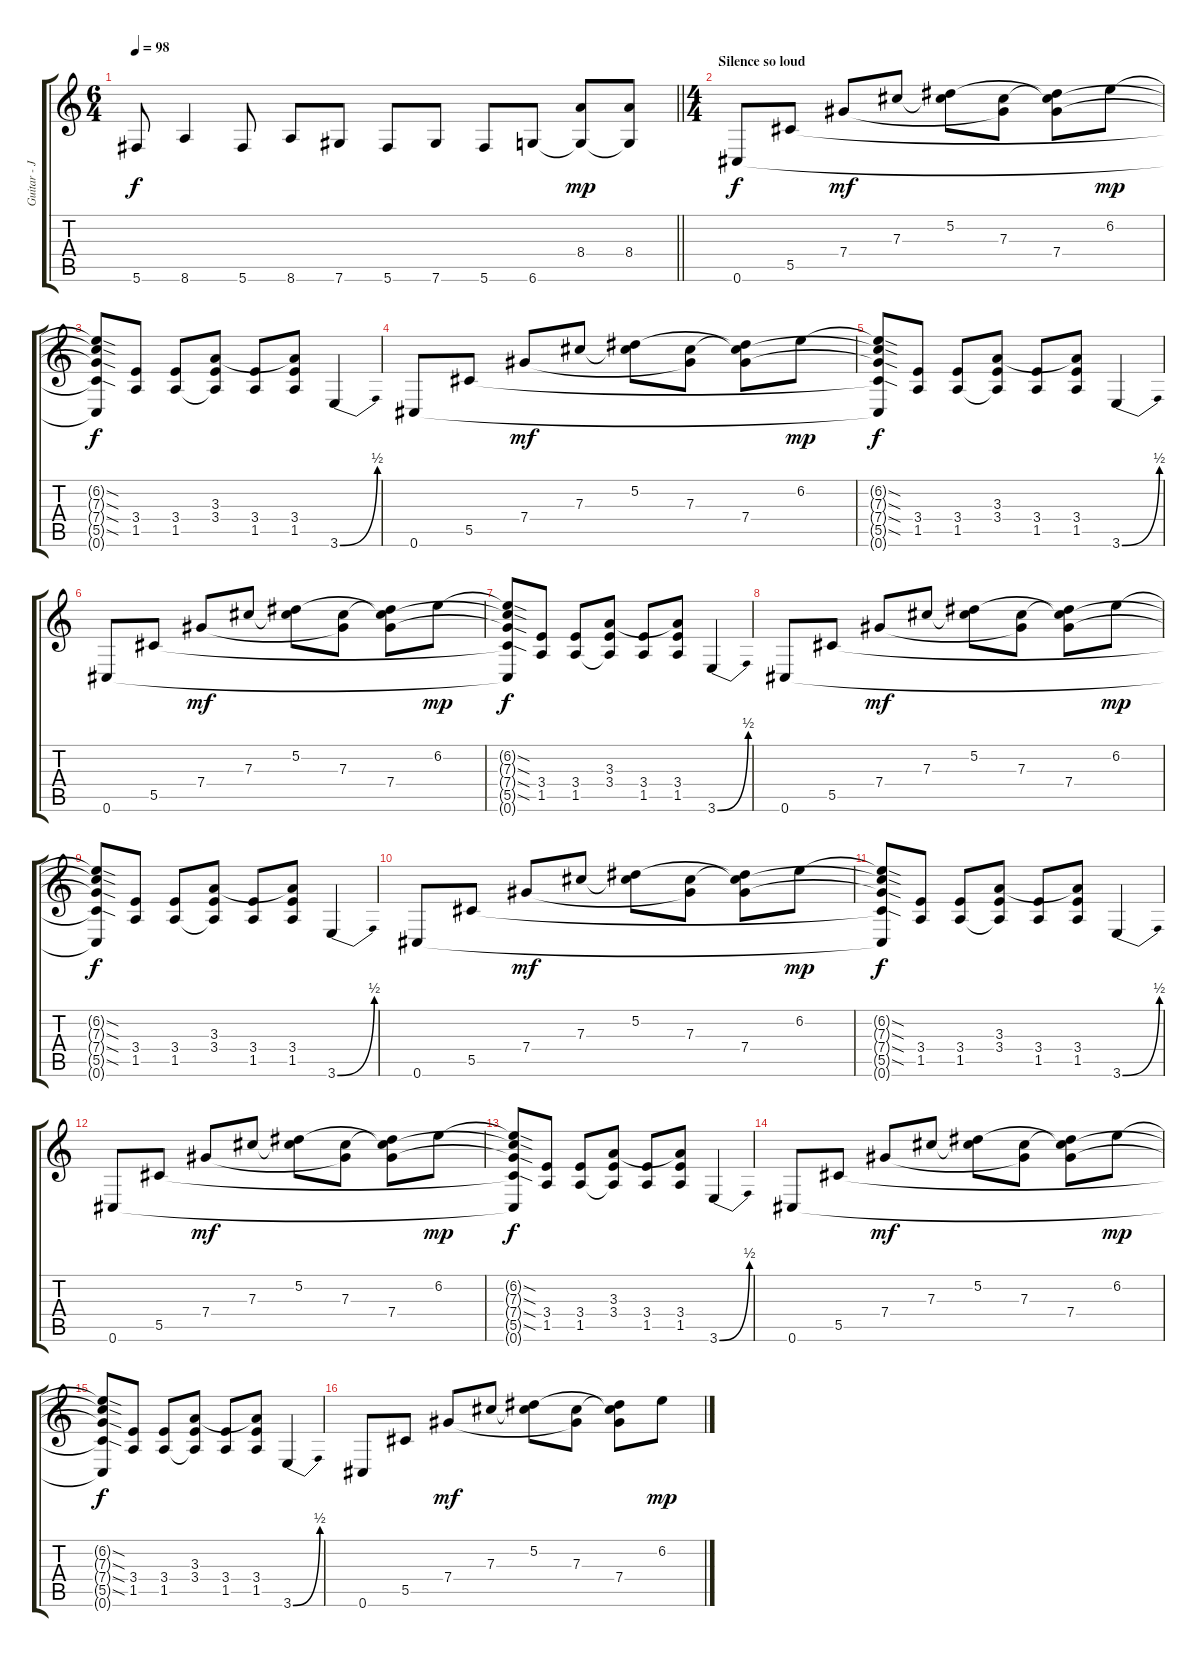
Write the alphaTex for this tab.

\track ("Guitar - Jerry Cantrell" "Guitar - J") {instrument distortionguitar}
\staff {score tabs}
\tuning (Eb4 Bb3 Gb3 Db3 Ab2 Db2) {hide}
\ts (6 4)
\tempo 98
\clef g2
\barLineRight lightlight
\ks c
5.6.8{dy f} 8.6.4 5.6.8 8.6.8 7.6.8 5.6.8 7.6.8 5.6.8 6.6.8 (8.4 6.6{t}).8{dy mp} (8.4 6.6{t}).8 |
\ts (4 4)
\section ("" "Silence so loud")
0.6.8{dy f volume 13} 5.5.8 7.4.8{dy mf} 7.3.8 (5.2 7.3{t}).8 (7.3 7.4{t}).8 (5.2{t} 7.3{t} 7.4).8 6.2.8{dy mp} |
(6.2{sod t} 7.3{sod t} 7.4{sod t} 5.5{sod t} 0.6{t}).8{dy f} (3.4 1.5).8 (3.4 1.5).8 (3.3 3.4 1.5{t}).8 (3.4 1.5).8 (3.3{t} 3.4 1.5).8 3.6{be (bend 0 0 60 2)}.4 |
0.6.8 5.5.8 7.4.8{dy mf} 7.3.8 (5.2 7.3{t}).8 (7.3 7.4{t}).8 (5.2{t} 7.3{t} 7.4).8 6.2.8{dy mp} |
(6.2{sod t} 7.3{sod t} 7.4{sod t} 5.5{sod t} 0.6{t}).8{dy f} (3.4 1.5).8 (3.4 1.5).8 (3.3 3.4 1.5{t}).8 (3.4 1.5).8 (3.3{t} 3.4 1.5).8 3.6{be (bend 0 0 60 2)}.4 |
0.6.8 5.5.8 7.4.8{dy mf} 7.3.8 (5.2 7.3{t}).8 (7.3 7.4{t}).8 (5.2{t} 7.3{t} 7.4).8 6.2.8{dy mp} |
(6.2{sod t} 7.3{sod t} 7.4{sod t} 5.5{sod t} 0.6{t}).8{dy f} (3.4 1.5).8 (3.4 1.5).8 (3.3 3.4 1.5{t}).8 (3.4 1.5).8 (3.3{t} 3.4 1.5).8 3.6{be (bend 0 0 60 2)}.4 |
0.6.8 5.5.8 7.4.8{dy mf} 7.3.8 (5.2 7.3{t}).8 (7.3 7.4{t}).8 (5.2{t} 7.3{t} 7.4).8 6.2.8{dy mp} |
(6.2{sod t} 7.3{sod t} 7.4{sod t} 5.5{sod t} 0.6{t}).8{dy f} (3.4 1.5).8 (3.4 1.5).8 (3.3 3.4 1.5{t}).8 (3.4 1.5).8 (3.3{t} 3.4 1.5).8 3.6{be (bend 0 0 60 2)}.4 |
0.6.8 5.5.8 7.4.8{dy mf} 7.3.8 (5.2 7.3{t}).8 (7.3 7.4{t}).8 (5.2{t} 7.3{t} 7.4).8 6.2.8{dy mp} |
(6.2{sod t} 7.3{sod t} 7.4{sod t} 5.5{sod t} 0.6{t}).8{dy f} (3.4 1.5).8 (3.4 1.5).8 (3.3 3.4 1.5{t}).8 (3.4 1.5).8 (3.3{t} 3.4 1.5).8 3.6{be (bend 0 0 60 2)}.4 |
0.6.8 5.5.8 7.4.8{dy mf} 7.3.8 (5.2 7.3{t}).8 (7.3 7.4{t}).8 (5.2{t} 7.3{t} 7.4).8 6.2.8{dy mp} |
(6.2{sod t} 7.3{sod t} 7.4{sod t} 5.5{sod t} 0.6{t}).8{dy f} (3.4 1.5).8 (3.4 1.5).8 (3.3 3.4 1.5{t}).8 (3.4 1.5).8 (3.3{t} 3.4 1.5).8 3.6{be (bend 0 0 60 2)}.4 |
0.6.8 5.5.8 7.4.8{dy mf} 7.3.8 (5.2 7.3{t}).8 (7.3 7.4{t}).8 (5.2{t} 7.3{t} 7.4).8 6.2.8{dy mp} |
(6.2{sod t} 7.3{sod t} 7.4{sod t} 5.5{sod t} 0.6{t}).8{dy f} (3.4 1.5).8 (3.4 1.5).8 (3.3 3.4 1.5{t}).8 (3.4 1.5).8 (3.3{t} 3.4 1.5).8 3.6{be (bend 0 0 60 2)}.4 |
0.6.8 5.5.8 7.4.8{dy mf} 7.3.8 (5.2 7.3{t}).8 (7.3 7.4{t}).8 (5.2{t} 7.3{t} 7.4).8 6.2.8{dy mp}
